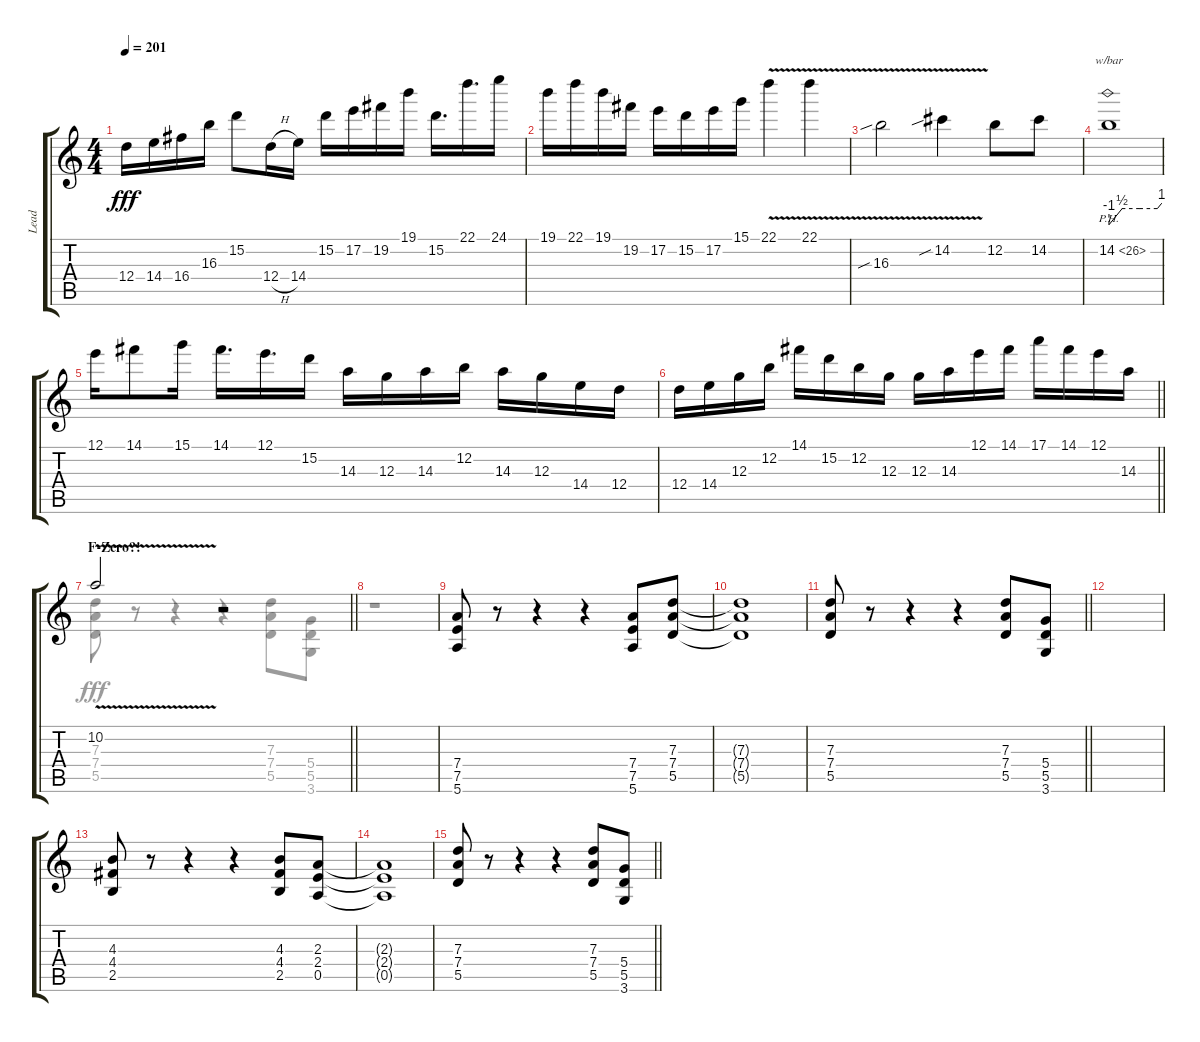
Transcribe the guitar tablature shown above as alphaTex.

\track ("Lead" "Lead") {instrument overdrivenguitar}
\staff {score tabs}
\tuning (E4 B3 G3 D3 A2 E2) {hide}
\voice
\ts (4 4)
\tempo 201
\clef g2
\ks c
12.4.16{dy fff} 14.4.16 16.4.16 16.3.16 15.2.8 12.4{h}.16 14.4.16 15.2.16 17.2.16 19.2.16 19.1.16 15.2.16{d} 22.1.16{d} 24.1.16 |
19.1.16 22.1.16 19.1.16 19.2.16 17.2.16 15.2.16 17.2.16 15.1.16 22.1{v}.4 22.1{v}.4 |
16.3{v sib}.2 14.2{v sib}.4 12.2.8 14.2.8 |
14.2{ph 12}.1{tbe (custom default 0 -4 15 2 35 2 55 2 60 4)} |
12.1.16 14.1.8 15.1.16 14.1.16{d} 12.1.16{d} 15.2.16 14.3.16 12.3.16 14.3.16 12.2.16 14.3.16 12.3.16 14.4.16 12.4.16 |
\barLineRight lightlight
12.4.16 14.4.16 12.3.16 12.2.16 14.1.16 15.2.16 12.2.16 12.3.16 12.3.16 14.3.16 12.1.16 14.1.16 17.1.16 14.1.16 12.1.16 14.3.16 |
\section ("" "F-Zero?!")
\barLineRight lightlight
10.2{v}.2 r.2 |
|
(7.4 7.5 5.6).8 r.8 r.4 r.4 (7.4 7.5 5.6).8 (7.3 7.4 5.5).8 |
(7.3{t} 7.4{t} 5.5{t}).1 |
\barLineRight lightlight
(7.3 7.4 5.5).8 r.8 r.4 r.4 (7.3 7.4 5.5).8 (5.4 5.5 3.6).8 |
|
(4.3 4.4 2.5).8 r.8 r.4 r.4 (4.3 4.4 2.5).8 (2.3 2.4 0.5).8 |
(2.3{t} 2.4{t} 0.5{t}).1 |
\barLineRight lightlight
(7.3 7.4 5.5).8 r.8 r.4 r.4 (7.3 7.4 5.5).8 (5.4 5.5 3.6).8 |
\voice
\clef g2
\ottava regular
\simile none
\ks c
|
|
|
|
|
\barLineRight lightlight
|
\barLineRight lightlight
(7.3 7.4 5.5).8 r.8 r.4 r.4 (7.3 7.4 5.5).8 (5.4 5.5 3.6).8 |
r.1 |
|
|
\barLineRight lightlight
|
|
|
|
\barLineRight lightlight
|
